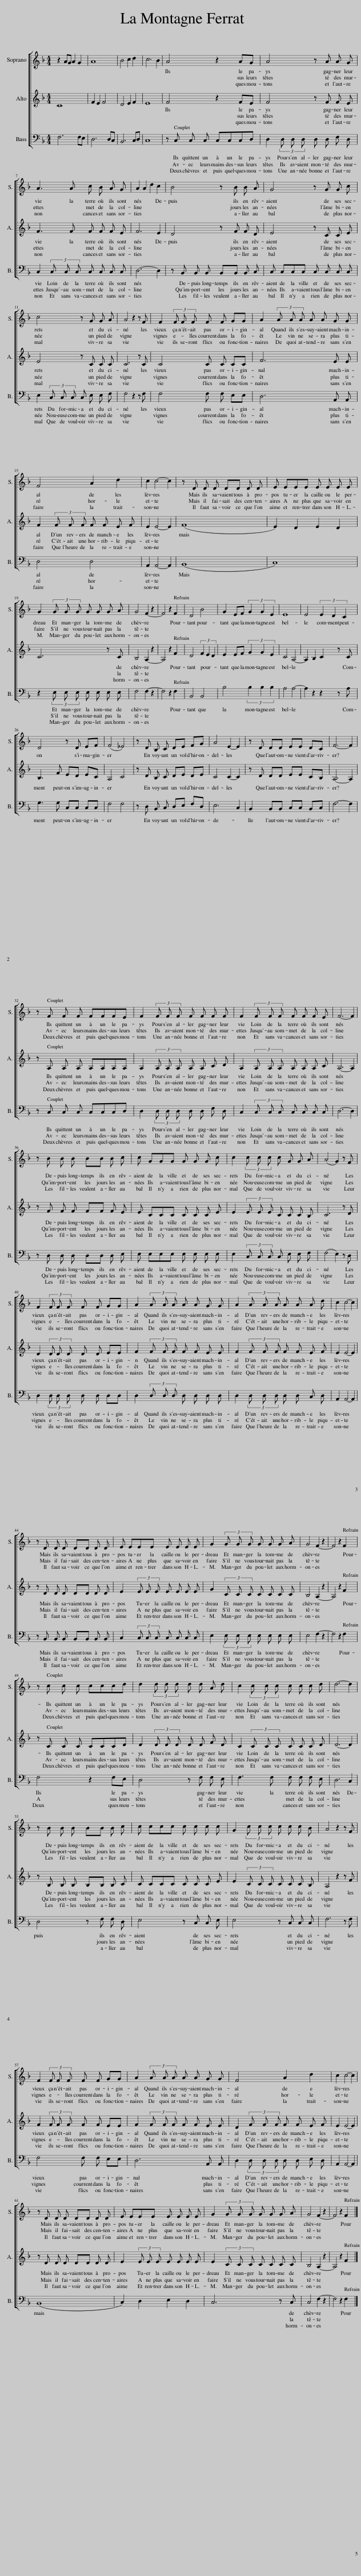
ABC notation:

X:1
%%score [ 1 2 3 4 ]
L:1/8
M:4/4
I:linebreak $
K:F
V:1 treble
V:2 treble
V:3 treble-8
V:4 bass
V:1
 z2 AG A2 G2 | A8 | B4 c2 d2 | c6 B2 | A4 z2 AG | %5
 A4 z A A G |$ A3 A c B A G | A2 A2 d2 c2 | B4 z B B A | G4 z G G c |$ %10
 c4 z G G A | A4 z2 z F | F2 (3F F F F F GG | A2 (3A A A A A G G |$ F4 A2 d2 | %15
 c2 c4- c2 | z D D D DD D D | E EEE E E E E |$ G2 (3G G G G G G A | G4 F2- z2 | %20
 F4 z2 F2 | D4 B4 | G2 EF (3G2 G2 E2 | E8 | E4 (3E2 D2 C2 |$ %25
 D4 z D EF | (F4 _E4) | z D B, C DE FG | A4 E2- E2 | z D DD EE DC | %30
 F6- F2 |$ z F F F FFFE | F2 (3F F F F F F F | F2 (3F F F F F F E | F6- F2 |$ %35
 z B B B BB B c | c GGG G G G c | c2 (3c c c c G G A | (A4 G2) z F |$ F2 (3F F F F F GG | %40
 A2 (3A A A A A G G | A2 (3A A A A A A d | c2 c4- c2 |$ z D D D DD D D | E EEE E E E E | %45
 G2 (3G G G G G G A | G4 F2- z2 | F4 z2 F2 |$ z c c c cccd | d2 (3d d d d d A d | %50
 c2 (3c c c c c c d | d6- d2 |$ z B B B BB B c | c ccc c c c c | G2 (3c c c c c c B | %55
 A4 z2 z F |$ F2 (3F F F F F GG | A2 (3A A A A A G G | F4 A2 d2 | c2 c4- c2 |$ %60
 z D D D DD D D | E EEE E E E E | G2 (3G G G G G G A | G4 F2- z2 | F4 z2 F2 |] %65
V:2
 C8 | F2 E2 F4 | D4 E2 F2 | E8 | F4 z2 FE | %5
 F4 z F F E |$ F3 F F F F E | F6 E2 | D4 z F F D | E4 z C C E |$ %10
 E4 z C C C | C6 z C | C4 C C CC | F6 E E |$ F2 (3F F F F F E F | %15
 E2 E4- E2 | (F8 | E2) D2 E2 D2 |$ C6 z C | B,4 A,2- z2 | %20
 A,4 z2 F2 | D4 (3F2 E2 D2 | E2 EF (3G2 G2 E2 | C4 A,4- | A,2 B,2 C2 z C |$ %25
 B,3 F ED EC | A,4 C4 | z D B, C DE DE | C4 C2- C2 | z D DD EE CB, | %30
 A,6- A,2 |$ z A, A, A, A,A,A,A, | A,2 (3A, A, A, A, A, C D | A,2 (3A, A, A, A, A, A, C | A,6- A,2 |$ %35
 z F F F FF F E | E CCC C C C E | E2 (3E E E C C C B, | C6 z D |$ D2 (3D D D D D EE | %40
 F2 (3F F F F F E E | F2 (3F F F F F E F | E2 E4- E2 |$ z D D D DD D D | E2 (3E E E E E E E | %45
 G2 (3C C C C C C C | B,4 A,2- z2 | A,4 z2 F2 |$ z C C C CCCD | D2 (3D D D D D F D | %50
 C2 (3C C C C C C D | D6- D2 |$ z B, B, B, B,B, B, C | C CCC C C C E | E2 (3C C C C C C B, | %55
 A,4 z2 z F |$ F2 (3F F F F F EE | F2 (3F F F F F E E | D2 (3F F F F F E F | E2 E4- E2 |$ %60
 z D D D DD D D | E2 (3E E E E E E E | E2 (3C C C C C C C | B,4 A,2- z2 | A,4 z2 F2 |] %65
V:3
 z8 | z8 | z8 | z8 | z C C2 (3C C C C C | %5
 D2 (3D D D D D F D |$ C2 (3C C C C C C C | D6- D2 | z B, B,2 (3B, B, B, B, B, | C2 (3C C C C C C C |$ %10
 E2 (3C C C C C C B, | A,6- A,2 | z F F2 (3F F F G G | A2 (3A A A A A G G |$ F2 (3F F F F F E F | %15
 E2 E4- E2 | z D D2 (3D D D D D | E2 (3E E E E E E E |$ G2 (3G G G G G G A | G4 F2- f2 | %20
 F4 z2 F2 | D6 z2 | D2 E F G G- G E | C4 C2 z2 | C6 z C |$ %25
 B,3 F E D E C | (A,4 _E2-) E2 | z D B, C D E F G | A4 A2- A2 | z D D D E E D C | %30
 F6- F2 |$ z C C2 (3C C C C C | D2 (3D D D D D F D | C2 (3C C C C C C C | D6- D2 |$ %35
 z B, B,2 (3B, B, B, B, B, | C2 (3C C C C C C C | E2 (3C C C C C C B, | A,6- A,2 |$ z F F2 (3F F F G G | %40
 A2 (3A A A A A G G | F2 (3F F F F F E F | E2 E4- E2 |$ z D D2 (3D D D D D | E2 (3E E E E E E E | %45
 G2 (3G G G G G G A | G4 F2- f2 | F4 z2 F2 |$ z8 | z8 | %50
 z8 | z8 |$ z8 | z8 | z8 | %55
 z8 |$ z8 | z8 | z8 | z8 |$ %60
 z8 | z8 | z8 | z8 | z8 |] %65
V:4
 F,6 F,E, | D,6 D,C, | B,,6 C,D, | C,8 | z C, C, C, C,C,C,D, | %5
 D,2 (3D, D, D, D, D, F, D, |$ C,2 (3C, C, C, C, C, C, C, | D,6- D,2 | z B,, B,, B,, B,,B,, B,, C, | C, C,C,C, C, C, C, C, |$ %10
 E,2 (3C, C, C, C, E, E, F, | F,4 z2 z F, | F,4 F, F, E,E, | D,6 A,, A,, |$ D,4 D,4 | %15
 A,,2 A,,4- A,,2 | (B,,8 | C,8) |$ z2 (3E, E, E, E, E, E, E, | F,4 F,2- z2 | %20
 F,4 z2 F,2 | B,,4 B,,4 | B,4 (3B,2 B,2 B,2 | A,4 A,4- | A,2 z2 z2 z A, |$ %25
 G,3 G, C,C, C,C, | F,4 F,4 | z D, B,, C, D,E, F,D, | E,6 C,2 | B,,2 B,,B,, C,C, B,,C, | %30
 F,6- F,2 |$ z C, C, C, C,C,C,D, | D,2 (3D, D, D, D, D, F, D, | C,2 (3C, C, C, C, C, C, C, | D,6- D,2 |$ %35
 z D, D, D, D,D, D, E, | E, E,E,E, E, E, E, E, | E,2 (3C, C, C, C, E, E, F, | (F,4 E,2) z D, |$ D,2 (3D, D, D, D, D, D,D, | %40
 D,2 (3D, D, D, D, D, D, D, | D,2 (3D, D, D, D, D, C, D, | A,,2 A,,4- A,,2 |$ z B,, B,, B,, B,,B,, B,, B,, | C,2 (3C, C, C, C, C, C, C, | %45
 E,2 (3E, E, E, E, E, E, E, | E,4 F,2- z2 | F,4 z2 F,2 |$ F,4 z2 F,E, | D,4 z F, F, E, | %50
 F,3 F, F, F, F, E, | D,6 C,2 |$ D,4 z F, F, D, | E,4 z C, C, E, | E,4 z C, C, C, | %55
 F,6 z F, |$ F,4 F, F, E,E, | D,6 A,, A,, | D,2 (3D, D, D, D, D, E, D, | A,,2 A,,4- A,,2 |$ %60
 (B,,8 | C,2) D,2 E,2 D,2 | C,6 z C, | C,4 F,2- z2 | F,4 z2 F,2 |] %65
